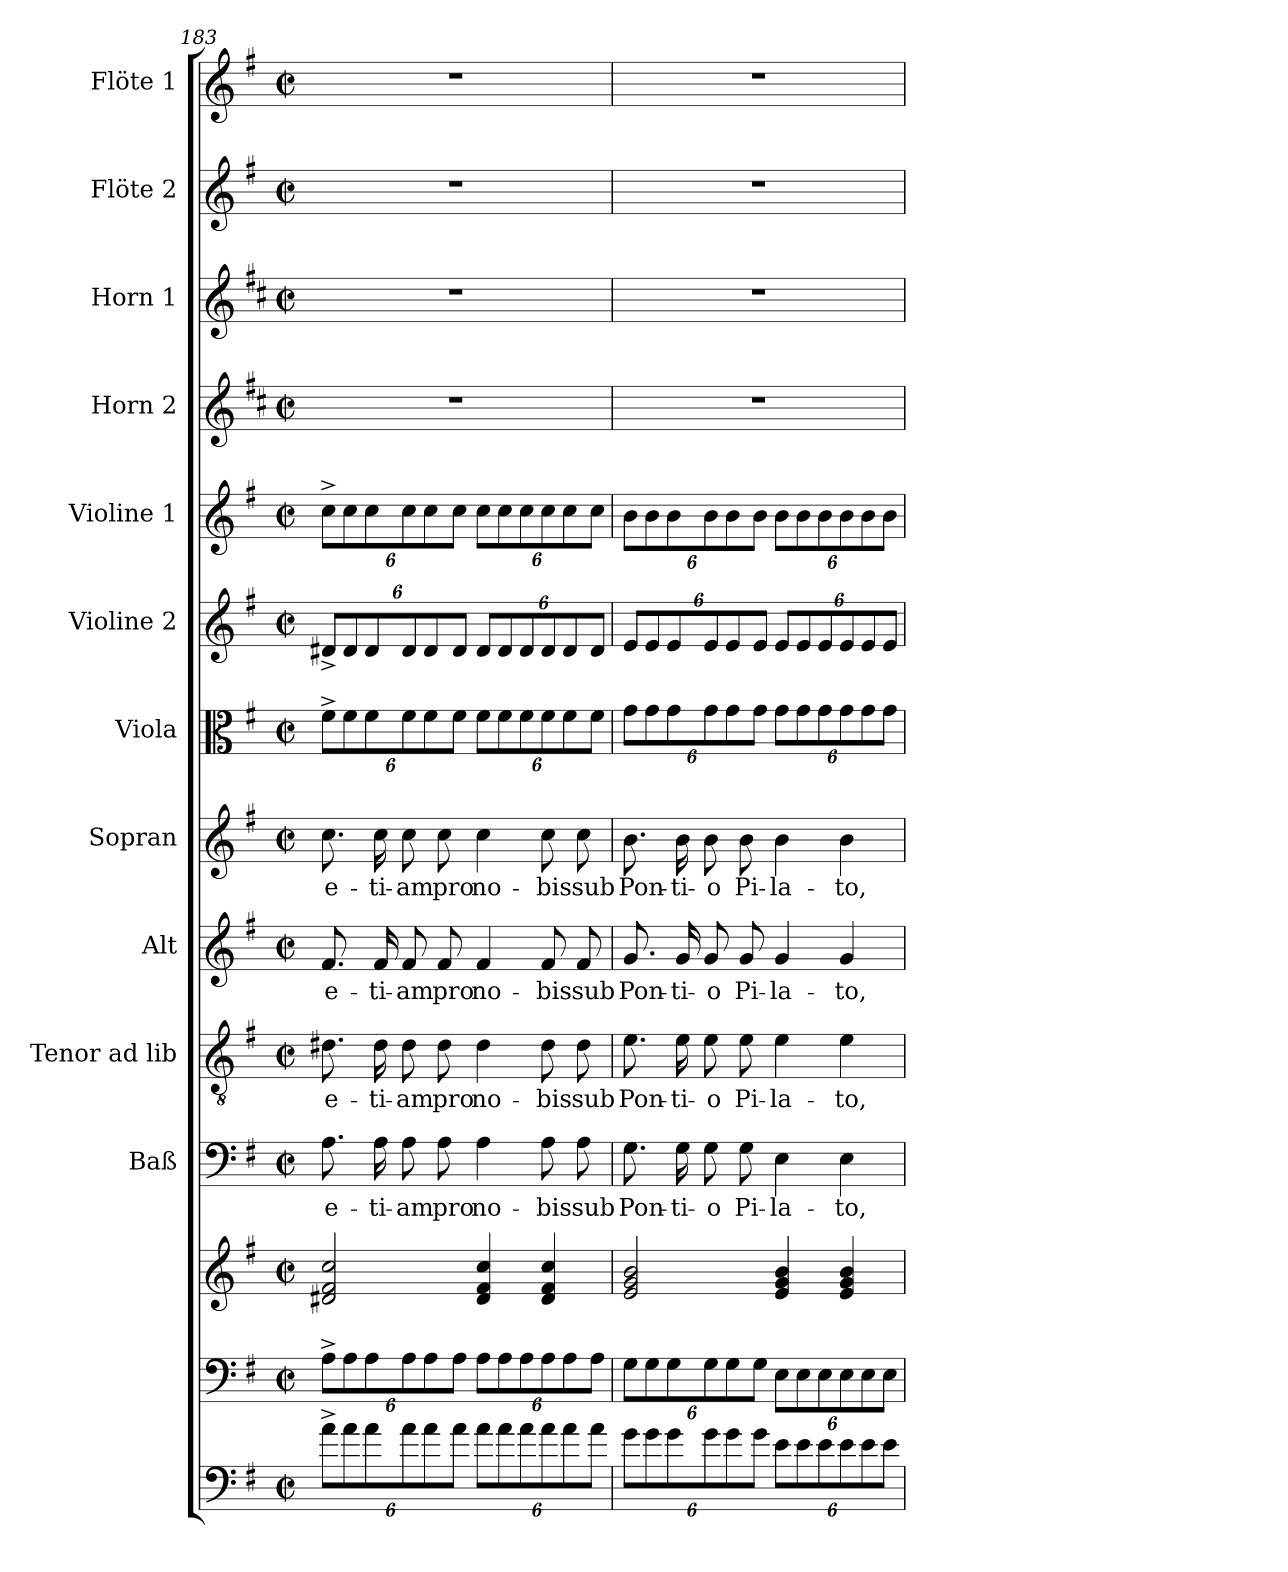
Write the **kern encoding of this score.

**kern	**kern	**kern	**kern	**text	**kern	**text	**kern	**text	**kern	**text	**kern	**kern	**kern	**kern	**kern	**kern	**kern
*part13	*part12	*part12	*part11	*part11	*part10	*part10	*part9	*part9	*part8	*part8	*part7	*part6	*part5	*part4	*part3	*part2	*part1
*staff14	*staff13	*staff12	*staff11	*staff11	*staff10	*staff10	*staff9	*staff9	*staff8	*staff8	*staff7	*staff6	*staff5	*staff4	*staff3	*staff2	*staff1
*	*	*	*I"Baß	*	*I"Tenor ad lib	*	*I"Alt	*	*I"Sopran	*	*I"Viola	*I"Violine 2	*I"Violine 1	*I"Horn 2	*I"Horn 1	*I"Flöte 2	*I"Flöte 1
*	*	*	*I'Baß	*	*I'Ten	*	*I'Alt	*	*I'Sop	*	*I'Vla.	*I'Vln. 2	*I'Vln. 1	*I'Hrn. 2	*I'Hrn. 1	*I'Fl. 2	*I'Fl. 1
!!LO:PB:g=z
*clefF4	*clefF4	*clefG2	*clefF4	*	*clefGv2	*	*clefG2	*	*clefG2	*	*clefC3	*clefG2	*clefG2	*clefG2	*clefG2	*clefG2	*clefG2
*ITrd7c12	*	*	*	*	*	*	*	*	*	*	*	*	*	*ITrd4c7	*ITrd4c7	*	*
*k[f#]	*k[f#]	*k[f#]	*k[f#]	*	*k[f#]	*	*k[f#]	*	*k[f#]	*	*k[f#]	*k[f#]	*k[f#]	*k[f#]	*k[f#]	*k[f#]	*k[f#]
*G:	*G:	*G:	*G:	*	*G:	*	*G:	*	*G:	*	*G:	*G:	*G:	*G:	*G:	*G:	*G:
*M2/2	*M2/2	*M2/2	*M2/2	*	*M2/2	*	*M2/2	*	*M2/2	*	*M2/2	*M2/2	*M2/2	*M2/2	*M2/2	*M2/2	*M2/2
*met(c|)	*met(c|)	*met(c|)	*met(c|)	*	*met(c|)	*	*met(c|)	*	*met(c|)	*	*met(c|)	*met(c|)	*met(c|)	*met(c|)	*met(c|)	*met(c|)	*met(c|)
=183	=183	=183	=183	=183	=183	=183	=183	=183	=183	=183	=183	=183	=183	=183	=183	=183	=183
!	!	!	!	!LO:LY:b	!	!LO:LY:b	!	!LO:LY:b	!	!LO:LY:b	!	!	!	!	!	!	!
12A^>\L	12A^>\L	2d#X/ 2f#/ 2cc/	8.A\	e-	8.d#X\	e-	8.f#/	e-	8.cc\	e-	12f#^>\L	12d#X^</L	12cc^>\L	1r	1r	1r	1r
12A\	12A\	.	.	.	.	.	.	.	.	.	12f#\	12d#/	12cc\	.	.	.	.
12A\	12A\	.	.	.	.	.	.	.	.	.	12f#\	12d#/	12cc\	.	.	.	.
!	!	!	!	!LO:LY:b	!	!LO:LY:b	!	!LO:LY:b	!	!LO:LY:b	!	!	!	!	!	!	!
.	.	.	16A\	-ti-	16d#\	-ti-	16f#/	-ti-	16cc\	-ti-	.	.	.	.	.	.	.
!	!	!	!	!LO:LY:b	!	!LO:LY:b	!	!LO:LY:b	!	!LO:LY:b	!	!	!	!	!	!	!
12A\	12A\	.	8A\	-am	8d#\	-am	8f#/	-am	8cc\	-am	12f#\	12d#/	12cc\	.	.	.	.
12A\	12A\	.	.	.	.	.	.	.	.	.	12f#\	12d#/	12cc\	.	.	.	.
!	!	!	!	!LO:LY:b	!	!LO:LY:b	!	!LO:LY:b	!	!LO:LY:b	!	!	!	!	!	!	!
.	.	.	8A\	pro	8d#\	pro	8f#/	pro	8cc\	pro	.	.	.	.	.	.	.
12A\J	12A\J	.	.	.	.	.	.	.	.	.	12f#\J	12d#/J	12cc\J	.	.	.	.
!	!	!	!	!LO:LY:b	!	!LO:LY:b	!	!LO:LY:b	!	!LO:LY:b	!	!	!	!	!	!	!
12A\L	12A\L	4d#/ 4f#/ 4cc/	4A\	no-	4d#\	no-	4f#/	no-	4cc\	no-	12f#\L	12d#/L	12cc\L	.	.	.	.
12A\	12A\	.	.	.	.	.	.	.	.	.	12f#\	12d#/	12cc\	.	.	.	.
12A\	12A\	.	.	.	.	.	.	.	.	.	12f#\	12d#/	12cc\	.	.	.	.
!	!	!	!	!LO:LY:b	!	!LO:LY:b	!	!LO:LY:b	!	!LO:LY:b	!	!	!	!	!	!	!
12A\	12A\	4d#/ 4f#/ 4cc/	8A\	-bis	8d#\	-bis	8f#/	-bis	8cc\	-bis	12f#\	12d#/	12cc\	.	.	.	.
12A\	12A\	.	.	.	.	.	.	.	.	.	12f#\	12d#/	12cc\	.	.	.	.
!	!	!	!	!LO:LY:b	!	!LO:LY:b	!	!LO:LY:b	!	!LO:LY:b	!	!	!	!	!	!	!
.	.	.	8A\	sub	8d#\	sub	8f#/	sub	8cc\	sub	.	.	.	.	.	.	.
12A\J	12A\J	.	.	.	.	.	.	.	.	.	12f#\J	12d#/J	12cc\J	.	.	.	.
=184	=184	=184	=184	=184	=184	=184	=184	=184	=184	=184	=184	=184	=184	=184	=184	=184	=184
!	!	!	!	!LO:LY:b	!	!LO:LY:b	!	!LO:LY:b	!	!LO:LY:b	!	!	!	!	!	!	!
12G\L	12G\L	2e/ 2g/ 2b/	8.G\	Pon-	8.e\	Pon-	8.g/	Pon-	8.b\	Pon-	12g\L	12e/L	12b\L	1r	1r	1r	1r
12G\	12G\	.	.	.	.	.	.	.	.	.	12g\	12e/	12b\	.	.	.	.
12G\	12G\	.	.	.	.	.	.	.	.	.	12g\	12e/	12b\	.	.	.	.
!	!	!	!	!LO:LY:b	!	!LO:LY:b	!	!LO:LY:b	!	!LO:LY:b	!	!	!	!	!	!	!
.	.	.	16G\	-ti-	16e\	-ti-	16g/	-ti-	16b\	-ti-	.	.	.	.	.	.	.
!	!	!	!	!LO:LY:b	!	!LO:LY:b	!	!LO:LY:b	!	!LO:LY:b	!	!	!	!	!	!	!
12G\	12G\	.	8G\	-o	8e\	-o	8g/	-o	8b\	-o	12g\	12e/	12b\	.	.	.	.
12G\	12G\	.	.	.	.	.	.	.	.	.	12g\	12e/	12b\	.	.	.	.
!	!	!	!	!LO:LY:b	!	!LO:LY:b	!	!LO:LY:b	!	!LO:LY:b	!	!	!	!	!	!	!
.	.	.	8G\	Pi-	8e\	Pi-	8g/	Pi-	8b\	Pi-	.	.	.	.	.	.	.
12G\J	12G\J	.	.	.	.	.	.	.	.	.	12g\J	12e/J	12b\J	.	.	.	.
!	!	!	!	!LO:LY:b	!	!LO:LY:b	!	!LO:LY:b	!	!LO:LY:b	!	!	!	!	!	!	!
12E\L	12E\L	4e/ 4g/ 4b/	4E\	-la-	4e\	-la-	4g/	-la-	4b\	-la-	12g\L	12e/L	12b\L	.	.	.	.
12E\	12E\	.	.	.	.	.	.	.	.	.	12g\	12e/	12b\	.	.	.	.
12E\	12E\	.	.	.	.	.	.	.	.	.	12g\	12e/	12b\	.	.	.	.
!	!	!	!	!LO:LY:b	!	!LO:LY:b	!	!LO:LY:b	!	!LO:LY:b	!	!	!	!	!	!	!
12E\	12E\	4e/ 4g/ 4b/	4E\	-to,	4e\	-to,	4g/	-to,	4b\	-to,	12g\	12e/	12b\	.	.	.	.
12E\	12E\	.	.	.	.	.	.	.	.	.	12g\	12e/	12b\	.	.	.	.
12E\J	12E\J	.	.	.	.	.	.	.	.	.	12g\J	12e/J	12b\J	.	.	.	.
=	=	=	=	=	=	=	=	=	=	=	=	=	=	=	=	=	=
*-	*-	*-	*-	*-	*-	*-	*-	*-	*-	*-	*-	*-	*-	*-	*-	*-	*-
